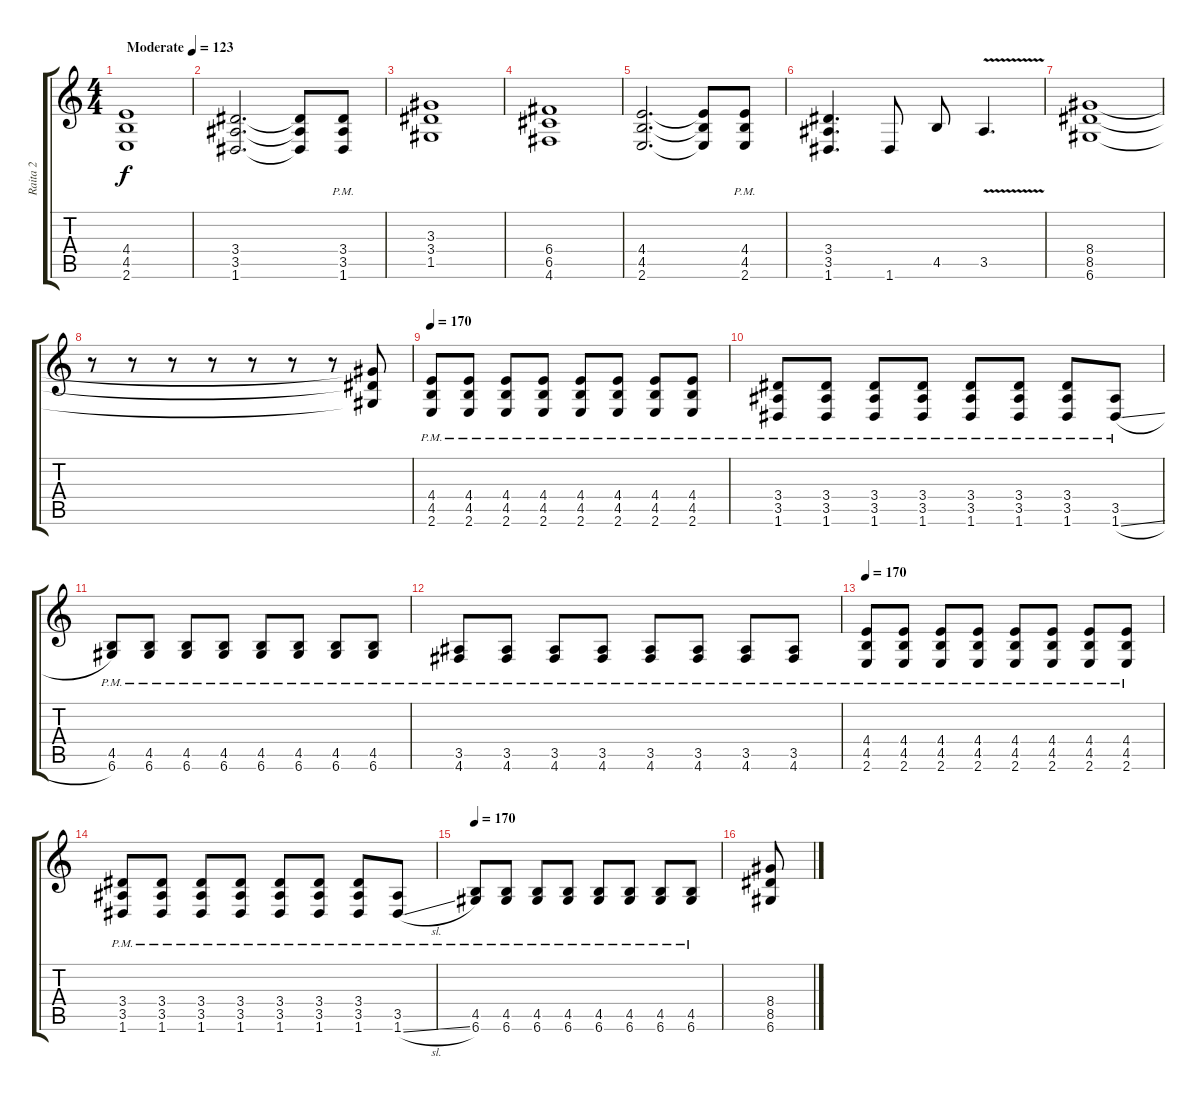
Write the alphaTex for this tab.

\track ("Raita 2" "Raita 2") {instrument distortionguitar}
\staff {score tabs}
\tuning (D4 A3 F3 C3 G2 D2) {hide}
\ts (4 4)
\tempo (123 "Moderate")
\clef g2
\ks c
(4.4 4.5 2.6).1{dy f instrument distortionguitar} |
(3.4 3.5 1.6).2{d} (3.4{t} 3.5{t} 1.6{t}).8 (3.4{pm} 3.5{pm} 1.6).8 |
(3.3 3.4 1.5).1 |
(6.4 6.5 4.6).1 |
(4.4 4.5 2.6).2{d} (4.4{t} 4.5{t} 2.6{t}).8 (4.4{pm} 4.5{pm} 2.6{pm}).8 |
(3.4 3.5 1.6).4{d} 1.6.8 4.5.8 3.5{v}.4{d} |
(8.4 8.5 6.6).1 |
r.8 r.8 r.8 r.8 r.8 r.8 r.8 (8.4{t} 8.5{t} 6.6{t}).8 |
\tempo 170
(4.4{pm} 4.5{pm} 2.6{pm}).8 (4.4{pm} 4.5{pm} 2.6{pm}).8 (4.4{pm} 4.5{pm} 2.6{pm}).8 (4.4{pm} 4.5{pm} 2.6{pm}).8 (4.4{pm} 4.5{pm} 2.6{pm}).8 (4.4{pm} 4.5{pm} 2.6{pm}).8 (4.4{pm} 4.5{pm} 2.6{pm}).8 (4.4{pm} 4.5{pm} 2.6{pm}).8 |
(3.4{pm} 3.5{pm} 1.6{pm}).8 (3.4{pm} 3.5{pm} 1.6{pm}).8 (3.4{pm} 3.5{pm} 1.6{pm}).8 (3.4{pm} 3.5{pm} 1.6{pm}).8 (3.4{pm} 3.5{pm} 1.6{pm}).8 (3.4{pm} 3.5{pm} 1.6{pm}).8 (3.4{pm} 3.5{pm} 1.6{pm}).8 (3.5{pm} 1.6{sl pm}).8 |
(4.5{pm} 6.6{pm}).8 (4.5{pm} 6.6{pm}).8 (4.5{pm} 6.6{pm}).8 (4.5{pm} 6.6{pm}).8 (4.5{pm} 6.6{pm}).8 (4.5{pm} 6.6{pm}).8 (4.5{pm} 6.6{pm}).8 (4.5 6.6{pm}).8 |
(3.5{pm} 4.6{pm}).8 (3.5{pm} 4.6{pm}).8 (3.5{pm} 4.6{pm}).8 (3.5{pm} 4.6{pm}).8 (3.5{pm} 4.6{pm}).8 (3.5{pm} 4.6{pm}).8 (3.5{pm} 4.6{pm}).8 (3.5{pm} 4.6{pm}).8 |
\tempo 170
(4.4{pm} 4.5{pm} 2.6{pm}).8 (4.4{pm} 4.5{pm} 2.6{pm}).8 (4.4{pm} 4.5{pm} 2.6{pm}).8 (4.4{pm} 4.5{pm} 2.6{pm}).8 (4.4{pm} 4.5{pm} 2.6{pm}).8 (4.4{pm} 4.5{pm} 2.6{pm}).8 (4.4{pm} 4.5{pm} 2.6{pm}).8 (4.4{pm} 4.5{pm} 2.6{pm}).8 |
(3.4{pm} 3.5{pm} 1.6{pm}).8 (3.4{pm} 3.5{pm} 1.6{pm}).8 (3.4{pm} 3.5{pm} 1.6{pm}).8 (3.4{pm} 3.5{pm} 1.6{pm}).8 (3.4{pm} 3.5{pm} 1.6{pm}).8 (3.4{pm} 3.5{pm} 1.6{pm}).8 (3.4{pm} 3.5{pm} 1.6{pm}).8 (3.5{pm} 1.6{sl pm}).8 |
\tempo 170
(4.5{pm} 6.6{pm}).8 (4.5{pm} 6.6{pm}).8 (4.5{pm} 6.6{pm}).8 (4.5{pm} 6.6{pm}).8 (4.5{pm} 6.6{pm}).8 (4.5{pm} 6.6{pm}).8 (4.5{pm} 6.6{pm}).8 (4.5{pm} 6.6{pm}).8 |
(8.4 8.5 6.6).8
